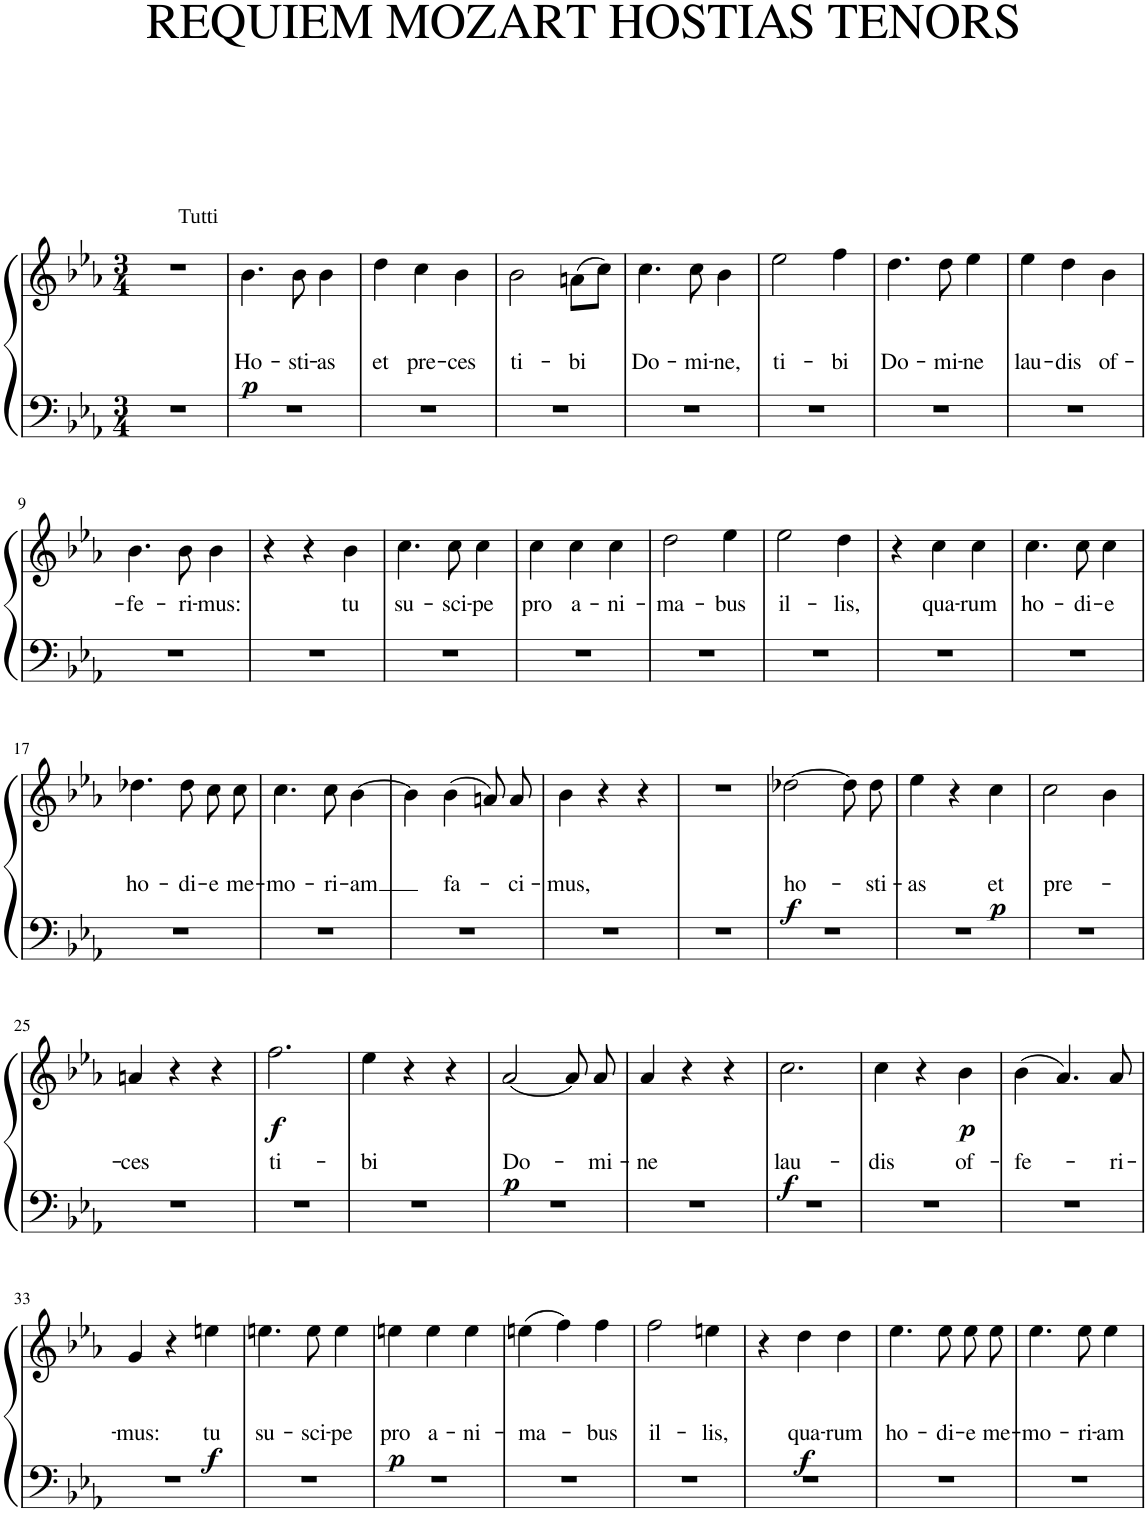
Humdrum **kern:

**kern	**kern	**text	**dynam
*part1	*part1	*part1	*part1
*staff2	*staff1	*staff1	*staff1/2
*I"Piano	*	*	*
*I'Pno.	*	*	*
*clefF4	*clefG2	*	*
*k[b-e-a-]	*k[b-e-a-]	*	*
*M3/4	*M3/4	*	*
=1	=1	=1	=1
2.r	2.r	.	.
=2	=2	=2	=2
!	!LO:TX:a:t=Tutti	!	!
!	!	!LO:LY:b	!LO:DY:b
2.r	4.b-\	-Ho-	p
!	!	!LO:LY:b	!
.	8b-\	-sti-	.
!	!	!LO:LY:b	!
.	4b-\	as	.
=3	=3	=3	=3
!	!	!LO:LY:b	!
2.r	4dd\	et	.
!	!	!LO:LY:b	!
.	4cc\	-pre-	.
!	!	!LO:LY:b	!
.	4b-\	ces	.
=4	=4	=4	=4
!	!	!LO:LY:b	!
2.r	2b-\	-ti-	.
!	!	!LO:LY:b	!
.	(8an\L	bi	.
.	8cc\J)	.	.
=5	=5	=5	=5
!	!	!LO:LY:b	!
2.r	4.cc\	-Do-	.
!	!	!LO:LY:b	!
.	8cc\	-mi-	.
!	!	!LO:LY:b	!
.	4b-\	ne,	.
=6	=6	=6	=6
!	!	!LO:LY:b	!
2.r	2ee-\	-ti-	.
!	!	!LO:LY:b	!
.	4ff\	bi	.
=7	=7	=7	=7
!	!	!LO:LY:b	!
2.r	4.dd\	-Do-	.
!	!	!LO:LY:b	!
.	8dd\	-mi-	.
!	!	!LO:LY:b	!
.	4ee-\	ne	.
=8	=8	=8	=8
!	!	!LO:LY:b	!
2.r	4ee-\	-lau-	.
!	!	!LO:LY:b	!
.	4dd\	dis	.
!	!	!LO:LY:b	!
.	4b-\	-of-	.
!!LO:LB:g=z
=9	=9	=9	=9
!	!	!LO:LY:b	!
2.r	4.b-\	-fe-	.
!	!	!LO:LY:b	!
.	8b-\	-ri-	.
!	!	!LO:LY:b	!
.	4b-\	mus:	.
=10	=10	=10	=10
2.r	4r	.	.
.	4r	.	.
!	!	!LO:LY:b	!
.	4b-\	tu	.
=11	=11	=11	=11
!	!	!LO:LY:b	!
2.r	4.cc\	-su-	.
!	!	!LO:LY:b	!
.	8cc\	-sci-	.
!	!	!LO:LY:b	!
.	4cc\	pe	.
=12	=12	=12	=12
!	!	!LO:LY:b	!
2.r	4cc\	pro	.
!	!	!LO:LY:b	!
.	4cc\	-a-	.
!	!	!LO:LY:b	!
.	4cc\	-ni-	.
=13	=13	=13	=13
!	!	!LO:LY:b	!
2.r	2dd\	-ma-	.
!	!	!LO:LY:b	!
.	4ee-\	bus	.
=14	=14	=14	=14
!	!	!LO:LY:b	!
2.r	2ee-\	-il-	.
!	!	!LO:LY:b	!
.	4dd\	lis,	.
=15	=15	=15	=15
2.r	4r	.	.
!	!	!LO:LY:b	!
.	4cc\	-qua-	.
!	!	!LO:LY:b	!
.	4cc\	rum	.
=16	=16	=16	=16
!	!	!LO:LY:b	!
2.r	4.cc\	-ho-	.
!	!	!LO:LY:b	!
.	8cc\	-di-	.
!	!	!LO:LY:b	!
.	4cc\	e	.
!!LO:LB:g=z
=17	=17	=17	=17
!	!	!LO:LY:b	!
2.r	4.dd-X\	ho-	.
!	!	!LO:LY:b	!
.	8dd-\	-di-	.
!	!	!LO:LY:b	!
.	8cc\	-e	.
!	!	!LO:LY:b	!
.	8cc\	me-	.
=18	=18	=18	=18
!	!	!LO:LY:b	!
2.r	4.cc\	-mo-	.
!	!	!LO:LY:b	!
.	8cc\	-ri-	.
!	!	!LO:LY:b	!
.	[4b-\	-am	.
=19	=19	=19	=19
2.r	4b-\]	.	.
!	!	!LO:LY:b	!
.	(4b-\	fa-	.
.	8an/)	.	.
!	!	!LO:LY:b	!
.	8a/	-ci-	.
=20	=20	=20	=20
!	!	!LO:LY:b	!
2.r	4b-\	mus,	.
.	4r	.	.
.	4r	.	.
=21	=21	=21	=21
2.r	2.r	.	.
=22	=22	=22	=22
!	!	!LO:LY:b	!LO:DY:b
2.r	[2dd-X\	ho-	f
.	8dd-\]	.	.
!	!	!LO:LY:b	!
.	8dd-\	-sti-	.
=23	=23	=23	=23
!	!	!LO:LY:b	!
2.r	4ee-\	-as	.
.	4r	.	.
!	!	!LO:LY:b	!LO:DY:b
.	4cc\	et	p
=24	=24	=24	=24
!	!	!LO:LY:b	!
2.r	2cc\	pre-	.
.	4b-\	.	.
!!LO:LB:g=z
=25	=25	=25	=25
!	!	!LO:LY:b	!
2.r	4an/	-ces	.
.	4r	.	.
.	4r	.	.
=26	=26	=26	=26
!	!	!LO:LY:b	!LO:DY:b
2.r	2.ff\	ti-	f
=27	=27	=27	=27
!	!	!LO:LY:b	!
2.r	4ee-\	-bi	.
.	4r	.	.
.	4r	.	.
=28	=28	=28	=28
!	!	!LO:LY:b	!LO:DY:b
2.r	[2a-/	Do-	p
.	8a-/]	.	.
!	!	!LO:LY:b	!
.	8a-/	-mi-	.
=29	=29	=29	=29
!	!	!LO:LY:b	!
2.r	4a-/	-ne	.
.	4r	.	.
.	4r	.	.
=30	=30	=30	=30
!	!	!LO:LY:b	!LO:DY:b
2.r	2.cc\	lau-	f
=31	=31	=31	=31
!	!	!LO:LY:b	!
2.r	4cc\	-dis	.
.	4r	.	.
!	!	!LO:LY:b	!LO:DY:b
.	4b-\	of-	p
=32	=32	=32	=32
!	!	!LO:LY:b	!
2.r	(4b-\	-fe-	.
.	4.a-/)	.	.
!	!	!LO:LY:b	!
.	8a-/	-ri-	.
!!LO:LB:g=z
=33	=33	=33	=33
!	!	!LO:LY:b	!
2.r	4g/	-mus:	.
.	4r	.	.
!	!	!LO:LY:b	!LO:DY:b
.	4een\	tu	f
=34	=34	=34	=34
!	!	!LO:LY:b	!
2.r	4.een\	su-	.
!	!	!LO:LY:b	!
.	8ee\	-sci-	.
!	!	!LO:LY:b	!
.	4ee\	-pe	.
=35	=35	=35	=35
!	!	!LO:LY:b	!LO:DY:b
2.r	4een\	pro	p
!	!	!LO:LY:b	!
.	4ee\	a-	.
!	!	!LO:LY:b	!
.	4ee\	-ni-	.
=36	=36	=36	=36
!	!	!LO:LY:b	!
2.r	(4een\	-ma-	.
.	4ff\)	.	.
!	!	!LO:LY:b	!
.	4ff\	-bus	.
=37	=37	=37	=37
!	!	!LO:LY:b	!
2.r	2ff\	il-	.
!	!	!LO:LY:b	!
.	4een\	-lis,	.
=38	=38	=38	=38
2.r	4r	.	.
!	!	!LO:LY:b	!LO:DY:b
.	4dd\	qua-	f
!	!	!LO:LY:b	!
.	4dd\	-rum	.
=39	=39	=39	=39
!	!	!LO:LY:b	!
2.r	4.ee-\	ho-	.
!	!	!LO:LY:b	!
.	8ee-\	-di-	.
!	!	!LO:LY:b	!
.	8ee-\	-e	.
!	!	!LO:LY:b	!
.	8ee-\	me-	.
=40	=40	=40	=40
!	!	!LO:LY:b	!
2.r	4.ee-\	-mo-	.
!	!	!LO:LY:b	!
.	8ee-\	-ri-	.
!	!	!LO:LY:b	!
.	4ee-\	-am	.
=	=	=	=
*-	*-	*-	*-
